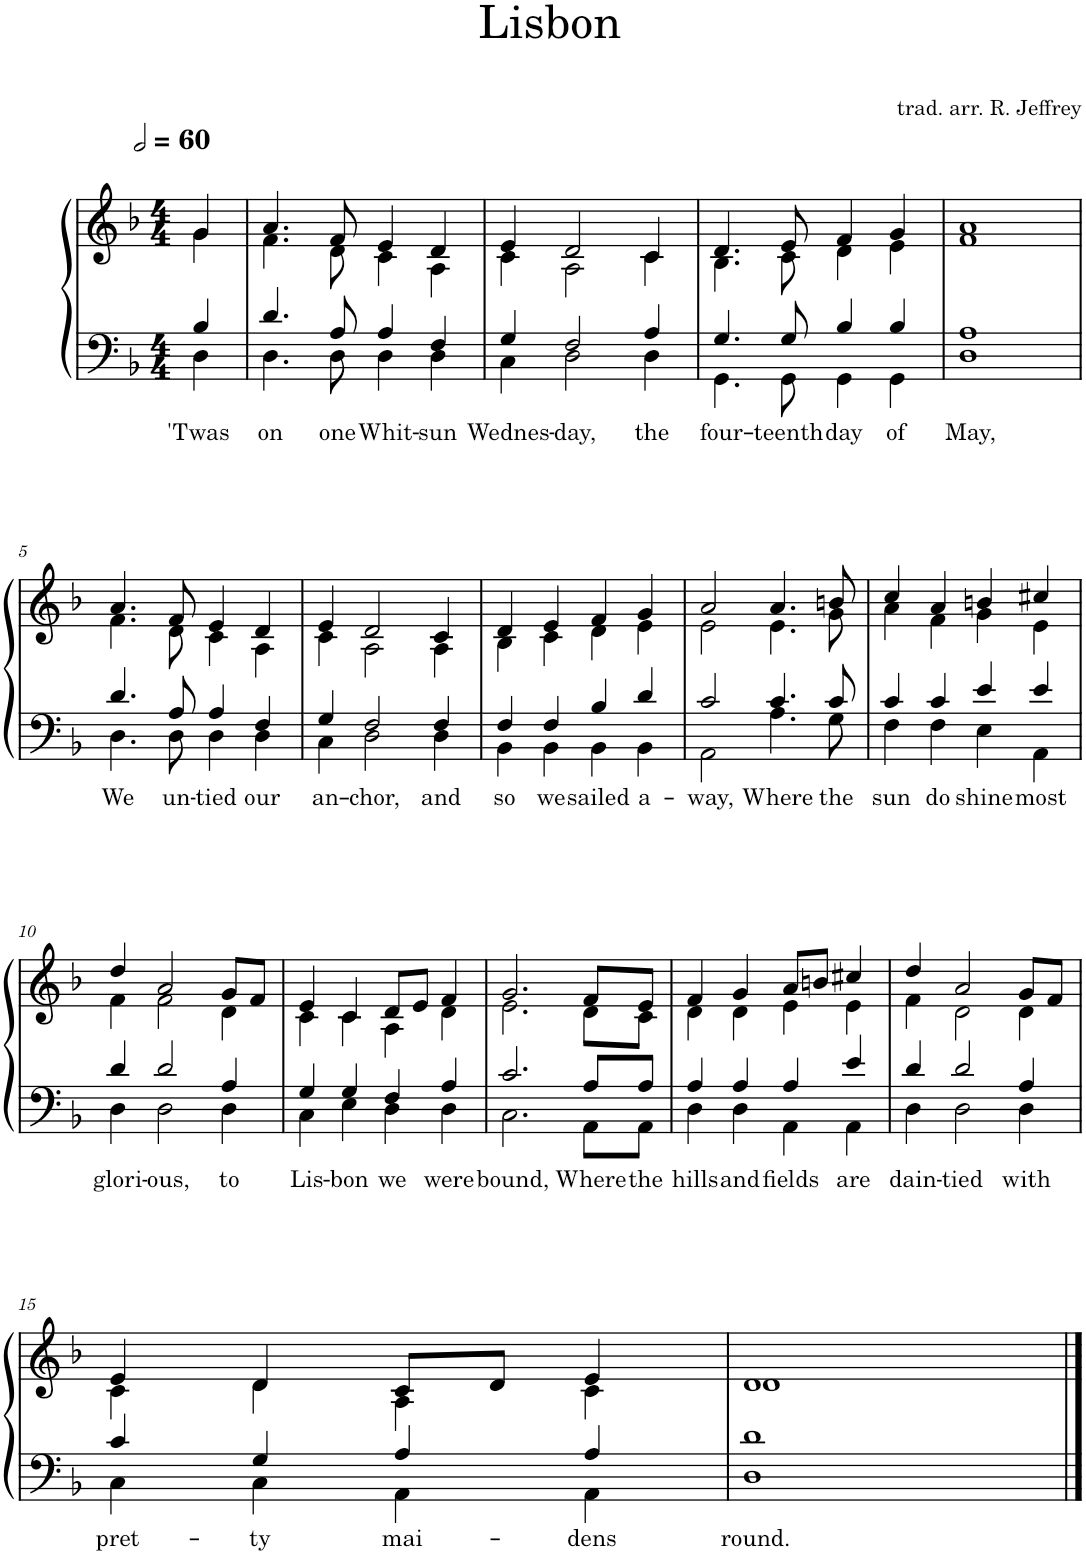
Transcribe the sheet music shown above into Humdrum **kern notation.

**kern	**text	**kern
*part1	*part1	*part1
*staff2	*staff2	*staff1
*I"Piano	*	*
*I'Pno.	*	*
*clefF4	*	*clefG2
*k[b-]	*	*k[b-]
*M4/4	*	*M4/4
*MM120	*	*MM120
=	=	=
*^	*	*
!	!	!LO:LY:b	!
*	*	*	*^
4B-/	4D\	'Twas	4g/	4g\
=1	=1	=1	=1	=1
!	!	!LO:LY:b	!	!
4.d/	4.D\	on	4.a/	4.f\
!	!	!LO:LY:b	!	!
8A/	8D\	one	8f/	8d\
!	!	!LO:LY:b	!	!
4A/	4D\	Whit-	4e/	4c\
!	!	!LO:LY:b	!	!
4F/	4D\	-sun	4d/	4A\
=2	=2	=2	=2	=2
!	!	!LO:LY:b	!	!
4G/	4C\	Wednes-	4e/	4c\
!	!	!LO:LY:b	!	!
2F/	2D\	-day,	2d/	2A\
!	!	!LO:LY:b	!	!
4A/	4D\	the	4c/	4c\
=3	=3	=3	=3	=3
!	!	!LO:LY:b	!	!
4.G/	4.GG\	four-	4.d/	4.B-\
!	!	!LO:LY:b	!	!
8G/	8GG\	-teenth	8e/	8c\
!	!	!LO:LY:b	!	!
4B-/	4GG\	day	4f/	4d\
!	!	!LO:LY:b	!	!
4B-/	4GG\	of	4g/	4e\
=4	=4	=4	=4	=4
!	!	!LO:LY:b	!	!
1A	1D	May,	1a	1f
!!LO:LB:g=z	!!
=5	=5	=5	=5	=5
!	!	!LO:LY:b	!	!
4.d/	4.D\	We	4.a/	4.f\
!	!	!LO:LY:b	!	!
8A/	8D\	un-	8f/	8d\
!	!	!LO:LY:b	!	!
4A/	4D\	-tied	4e/	4c\
!	!	!LO:LY:b	!	!
4F/	4D\	our	4d/	4A\
=6	=6	=6	=6	=6
!	!	!LO:LY:b	!	!
4G/	4C\	an-	4e/	4c\
!	!	!LO:LY:b	!	!
2F/	2D\	-chor,	2d/	2A\
!	!	!LO:LY:b	!	!
4F/	4D\	and	4c/	4A\
=7	=7	=7	=7	=7
!	!	!LO:LY:b	!	!
4F/	4BB-\	so	4d/	4B-\
!	!	!LO:LY:b	!	!
4F/	4BB-\	we	4e/	4c\
!	!	!LO:LY:b	!	!
4B-/	4BB-\	sailed	4f/	4d\
!	!	!LO:LY:b	!	!
4d/	4BB-\	a-	4g/	4e\
=8	=8	=8	=8	=8
!	!	!LO:LY:b	!	!
2c/	2AA\	-way,	2a/	2e\
!	!	!LO:LY:b	!	!
4.c/	4.A\	Where	4.a/	4.e\
!	!	!LO:LY:b	!	!
8c/	8G\	the	8bn/	8g\
=9	=9	=9	=9	=9
!	!	!LO:LY:b	!	!
4c/	4F\	sun	4cc/	4a\
!	!	!LO:LY:b	!	!
4c/	4F\	do	4a/	4f\
!	!	!LO:LY:b	!	!
4e/	4E\	shine	4bn/	4g\
!	!	!LO:LY:b	!	!
4e/	4AA\	most	4cc#X/	4e\
!!LO:LB:g=z	!!
=10	=10	=10	=10	=10
!	!	!LO:LY:b	!	!
4d/	4D\	glori-	4dd/	4f\
!	!	!LO:LY:b	!	!
2d/	2D\	-ous,	2a/	2f\
!	!	!LO:LY:b	!	!
4A/	4D\	to	8g/L	4d\
.	.	.	8f/J	.
=11	=11	=11	=11	=11
!	!	!LO:LY:b	!	!
4G/	4C\	Lis-	4e/	4c\
!	!	!LO:LY:b	!	!
4G/	4E\	-bon	4c/	4c\
!	!	!LO:LY:b	!	!
4F/	4D\	we	8d/L	4A\
.	.	.	8e/J	.
!	!	!LO:LY:b	!	!
4A/	4D\	were	4f/	4d\
=12	=12	=12	=12	=12
!	!	!LO:LY:b	!	!
2.c/	2.C\	bound,	2.g/	2.e\
!	!	!LO:LY:b	!	!
8A/L	8AA\L	Where	8f/L	8d\L
!	!	!LO:LY:b	!	!
8A/J	8AA\J	the	8e/J	8c\J
=13	=13	=13	=13	=13
!	!	!LO:LY:b	!	!
4A/	4D\	hills	4f/	4d\
!	!	!LO:LY:b	!	!
4A/	4D\	and	4g/	4d\
!	!	!LO:LY:b	!	!
4A/	4AA\	fields	8a/L	4e\
.	.	.	8bn/J	.
!	!	!LO:LY:b	!	!
4e/	4AA\	are	4cc#X/	4e\
=14	=14	=14	=14	=14
!	!	!LO:LY:b	!	!
4d/	4D\	dain-	4dd/	4f\
!	!	!LO:LY:b	!	!
2d/	2D\	-tied	2a/	2d\
!	!	!LO:LY:b	!	!
4A/	4D\	with	8g/L	4d\
.	.	.	8f/J	.
!!LO:LB:g=z	!!
=15	=15	=15	=15	=15
!	!	!LO:LY:b	!	!
4c/	4C\	pret-	4e/	4c\
!	!	!LO:LY:b	!	!
4G/	4C\	-ty	4d/	4d\
!	!	!LO:LY:b	!	!
4A/	4AA\	mai-	8c/L	4A\
.	.	.	8d/J	.
!	!	!LO:LY:b	!	!
4A/	4AA\	-dens	4e/	4c\
=16	=16	=16	=16	=16
!	!	!LO:LY:b	!	!
1d	1D	round.	1d	1d
*v	*v	*	*	*
*	*	*v	*v
==	==	==
*-	*-	*-
